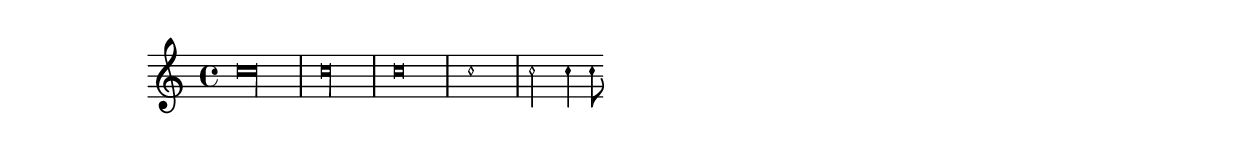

\version "2.10.0"

\header {
    texidoc ="@cindex Ancient Mensural Note Heads
Mensural notes may also have note heads. "
}

\score {
	 {
	\relative c'' {
		\override NoteHead  #'style = #'mensural
		c\maxima*1/8
		c\longa*1/4 c\breve*1/2 c1 c2 c4 c8 
		}
	}
	\layout{ragged-right=##t}
}

